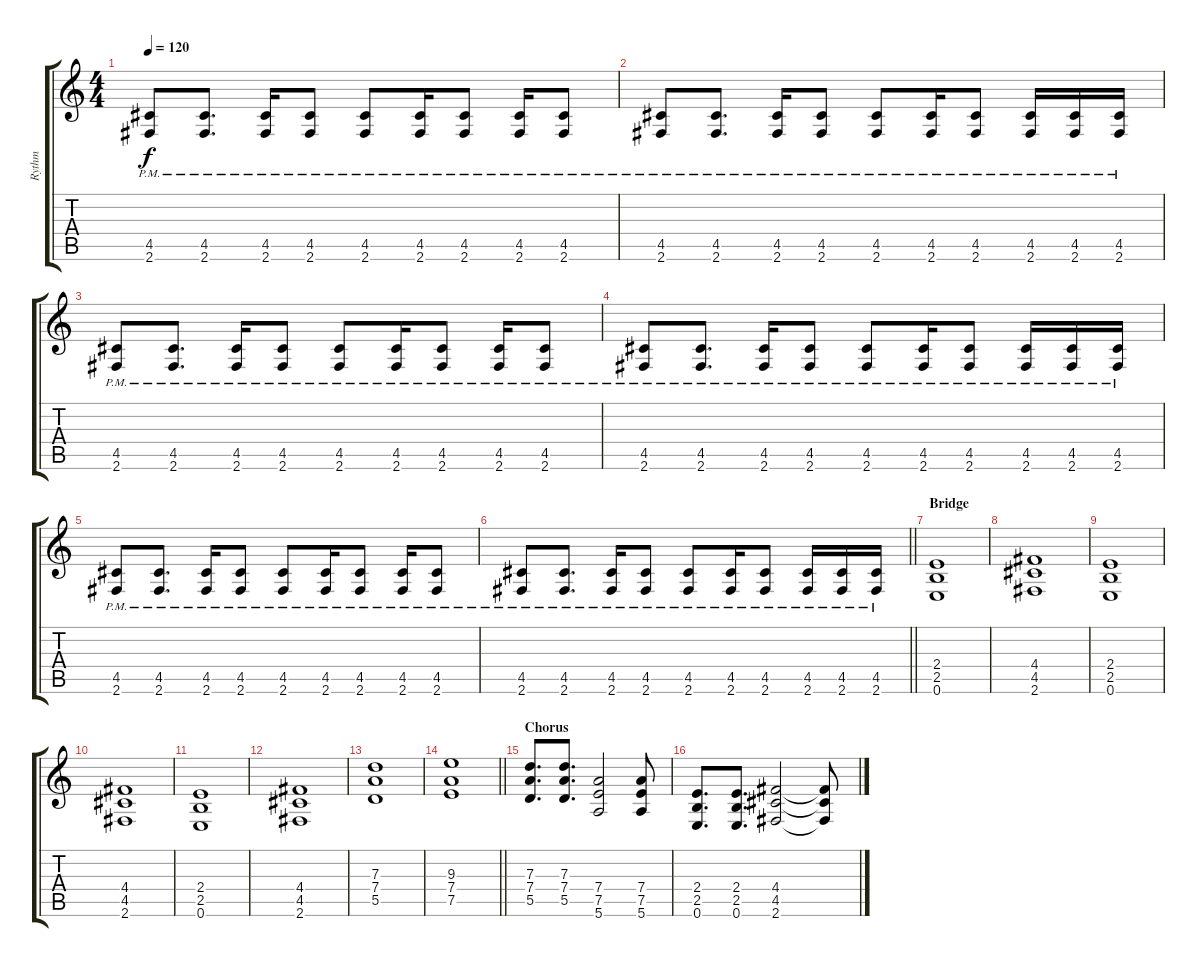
\track ("Rythm" "Rythm") {instrument distortionguitar}
\staff {score tabs}
\tuning (E4 B3 G3 D3 A2 E2) {hide}
\ts (4 4)
\tempo 120
\clef g2
\ks c
(4.5{pm} 2.6{pm}).8{dy f} (4.5{pm} 2.6{pm}).8{d} (4.5{pm} 2.6{pm}).16 (4.5{pm} 2.6{pm}).8 (4.5{pm} 2.6{pm}).8 (4.5{pm} 2.6{pm}).16 (4.5{pm} 2.6{pm}).8 (4.5{pm} 2.6{pm}).16 (4.5{pm} 2.6{pm}).8 |
(4.5{pm} 2.6{pm}).8 (4.5{pm} 2.6{pm}).8{d} (4.5{pm} 2.6{pm}).16 (4.5{pm} 2.6{pm}).8 (4.5{pm} 2.6{pm}).8 (4.5{pm} 2.6{pm}).16 (4.5{pm} 2.6{pm}).8 (4.5{pm} 2.6{pm}).16 (4.5{pm} 2.6{pm}).16 (4.5{pm} 2.6{pm}).16 |
(4.5{pm} 2.6{pm}).8 (4.5{pm} 2.6{pm}).8{d} (4.5{pm} 2.6{pm}).16 (4.5{pm} 2.6{pm}).8 (4.5{pm} 2.6{pm}).8 (4.5{pm} 2.6{pm}).16 (4.5{pm} 2.6{pm}).8 (4.5{pm} 2.6{pm}).16 (4.5{pm} 2.6{pm}).8 |
(4.5{pm} 2.6{pm}).8 (4.5{pm} 2.6{pm}).8{d} (4.5{pm} 2.6{pm}).16 (4.5{pm} 2.6{pm}).8 (4.5{pm} 2.6{pm}).8 (4.5{pm} 2.6{pm}).16 (4.5{pm} 2.6{pm}).8 (4.5{pm} 2.6{pm}).16 (4.5{pm} 2.6{pm}).16 (4.5{pm} 2.6{pm}).16 |
(4.5{pm} 2.6{pm}).8 (4.5{pm} 2.6{pm}).8{d} (4.5{pm} 2.6{pm}).16 (4.5{pm} 2.6{pm}).8 (4.5{pm} 2.6{pm}).8 (4.5{pm} 2.6{pm}).16 (4.5{pm} 2.6{pm}).8 (4.5{pm} 2.6{pm}).16 (4.5{pm} 2.6{pm}).8 |
\barLineRight lightlight
(4.5{pm} 2.6{pm}).8 (4.5{pm} 2.6{pm}).8{d} (4.5{pm} 2.6{pm}).16 (4.5{pm} 2.6{pm}).8 (4.5{pm} 2.6{pm}).8 (4.5{pm} 2.6{pm}).16 (4.5{pm} 2.6{pm}).8 (4.5{pm} 2.6{pm}).16 (4.5{pm} 2.6{pm}).16 (4.5{pm} 2.6{pm}).16 |
\section ("" "Bridge")
(2.4 2.5 0.6).1 |
(4.4 4.5 2.6).1 |
(2.4 2.5 0.6).1 |
(4.4 4.5 2.6).1 |
(2.4 2.5 0.6).1 |
(4.4 4.5 2.6).1 |
(7.3 7.4 5.5).1 |
\barLineRight lightlight
(9.3 7.4 7.5).1 |
\section ("" "Chorus")
(7.3 7.4 5.5).8{d} (7.3 7.4 5.5).8{d} (7.4 7.5 5.6).2 (7.4 7.5 5.6).8 |
(2.4 2.5 0.6).8{d} (2.4 2.5 0.6).8{d} (4.4 4.5 2.6).2 (4.4{t} 4.5{t} 2.6{t}).8
